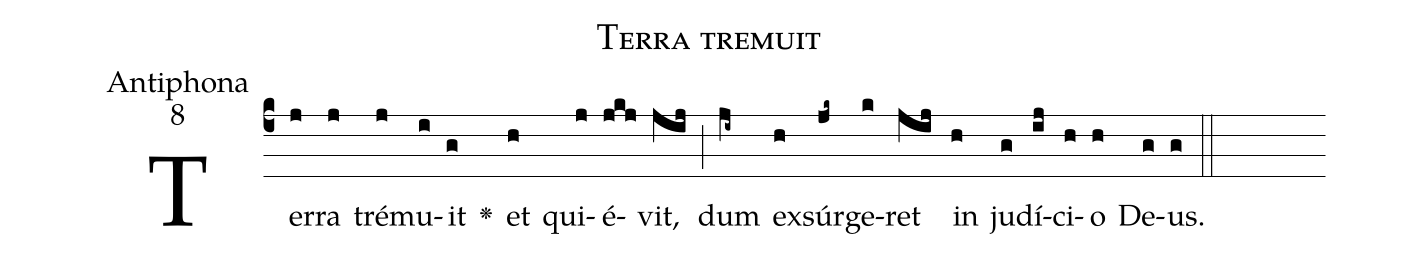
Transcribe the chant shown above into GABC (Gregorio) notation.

name:Terra tremuit;
office-part:Antiphona;
mode:8;
%%
(c4) Ter(j)ra(j) tré(j)mu(i)it(g) <v>\greheightstar</v>() et(h) qui(j)é(jkj)vit,(jij) (;) dum(ji~) ex(h)súr(jk~)ge(k)ret(jij) in(h) ju(g)dí(ij)ci(h)o(h) De(g)us.(g) (::)
